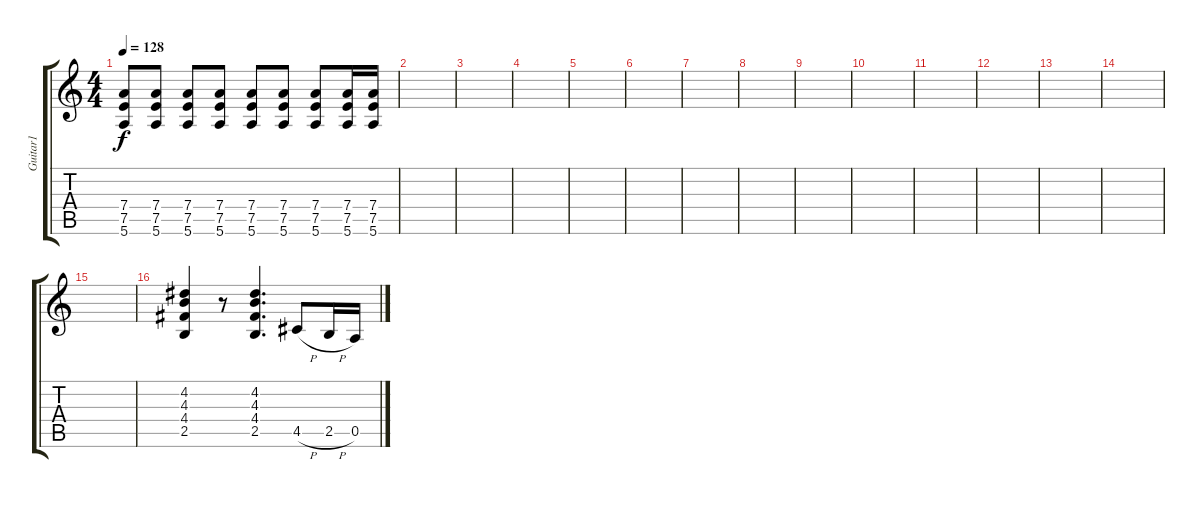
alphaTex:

\track ("Guitar1" "Guitar1") {instrument overdrivenguitar}
\staff {score tabs}
\tuning (E4 B3 G3 D3 A2 E2) {hide}
\ts (4 4)
\tempo 128
\clef g2
\ks c
(7.4 7.5 5.6).8{dy f} (7.4 7.5 5.6).8 (7.4 7.5 5.6).8 (7.4 7.5 5.6).8 (7.4 7.5 5.6).8 (7.4 7.5 5.6).8 (7.4 7.5 5.6).8 (7.4 7.5 5.6).16 (7.4 7.5 5.6).16 |
|
|
|
|
|
|
|
|
|
|
|
|
|
|
(4.2 4.3 4.4 2.5).4 r.8 (4.2 4.3 4.4 2.5).4{d} 4.5{h}.8 2.5{h}.16 0.5.16
